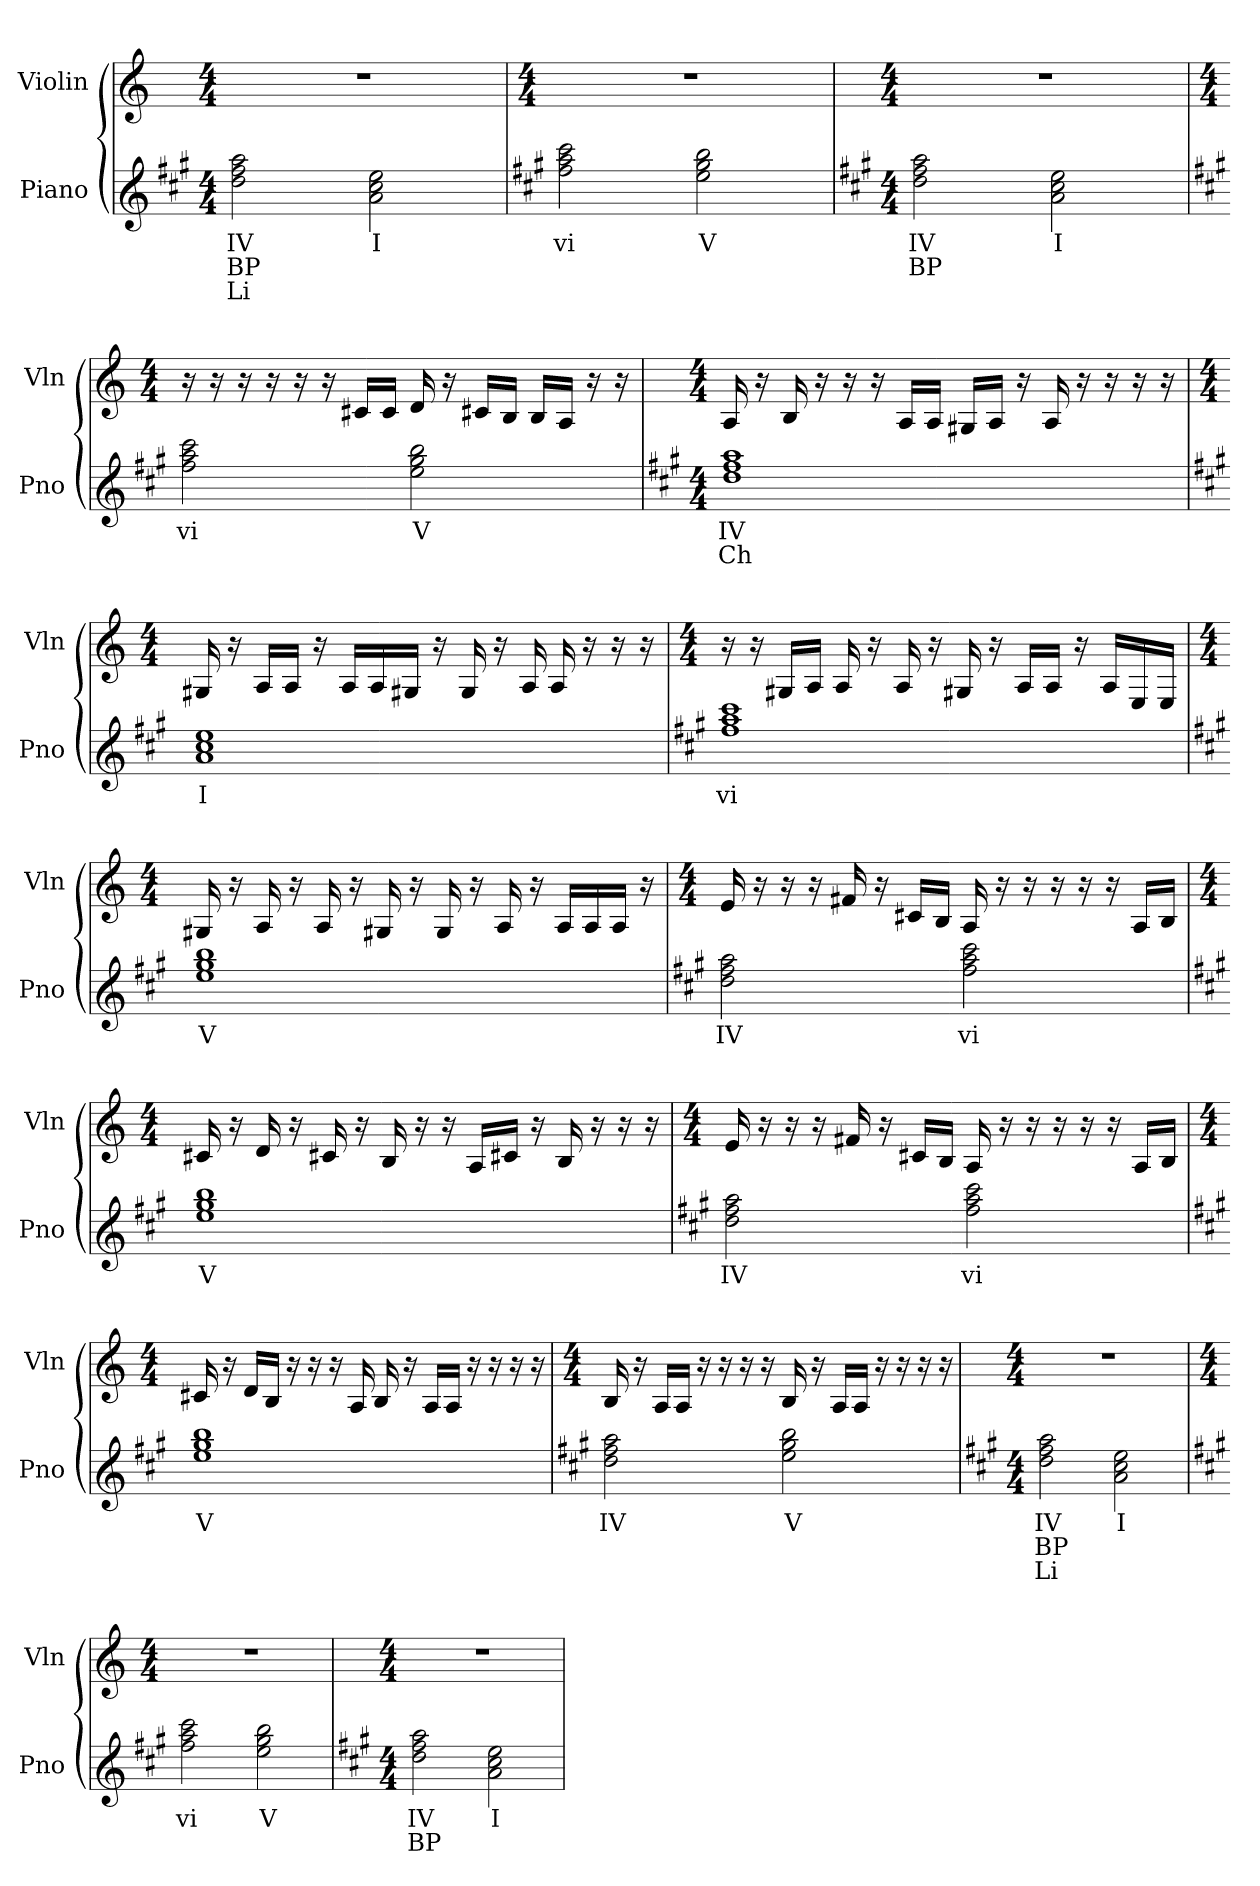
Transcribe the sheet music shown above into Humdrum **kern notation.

**kern	**text	**text	**text	**kern
*part2	*part2	*part2	*part2	*part1
*staff2	*staff2	*staff2	*staff2	*staff1
*I"Piano	*	*	*	*I"Violin
*I'Pno	*	*	*	*I'Vln
*k[f#c#g#]	*	*	*	*
*A:	*	*	*	*
*M4/4	*	*	*	*M4/4
=	=	=	=	=
2dd 2ff# 2aa	IV	BP	Li	1r
2a 2cc# 2ee	I	.	.	.
=	=	=	=	=
*k[f#c#g#]	*	*	*	*
*A:	*	*	*	*
*	*	*	*	*M4/4
2ff# 2aa 2ccc#	vi	.	.	1r
2ee 2gg# 2bb	V	.	.	.
=	=	=	=	=
*k[f#c#g#]	*	*	*	*
*A:	*	*	*	*
*M4/4	*	*	*	*M4/4
2dd 2ff# 2aa	IV	BP	.	1r
2a 2cc# 2ee	I	.	.	.
=	=	=	=	=
*k[f#c#g#]	*	*	*	*
*A:	*	*	*	*
*	*	*	*	*M4/4
2ff# 2aa 2ccc#	vi	.	.	16r
.	.	.	.	16r
.	.	.	.	16r
.	.	.	.	16r
.	.	.	.	16r
.	.	.	.	16r
.	.	.	.	16c#XLL
.	.	.	.	16c#JJ
2ee 2gg# 2bb	V	.	.	16d
.	.	.	.	16r
.	.	.	.	16c#XLL
.	.	.	.	16BJJ
.	.	.	.	16BLL
.	.	.	.	16AJJ
.	.	.	.	16r
.	.	.	.	16r
=	=	=	=	=
*k[f#c#g#]	*	*	*	*
*A:	*	*	*	*
*M4/4	*	*	*	*M4/4
1dd 1ff# 1aa	IV	Ch	.	16A
.	.	.	.	16r
.	.	.	.	16B
.	.	.	.	16r
.	.	.	.	16r
.	.	.	.	16r
.	.	.	.	16ALL
.	.	.	.	16AJJ
.	.	.	.	16G#XLL
.	.	.	.	16AJJ
.	.	.	.	16r
.	.	.	.	16A
.	.	.	.	16r
.	.	.	.	16r
.	.	.	.	16r
.	.	.	.	16r
=	=	=	=	=
*k[f#c#g#]	*	*	*	*
*A:	*	*	*	*
*	*	*	*	*M4/4
1a 1cc# 1ee	I	.	.	16G#X
.	.	.	.	16r
.	.	.	.	16ALL
.	.	.	.	16AJJ
.	.	.	.	16r
.	.	.	.	16ALL
.	.	.	.	16A
.	.	.	.	16G#XJJ
.	.	.	.	16r
.	.	.	.	16G#
.	.	.	.	16r
.	.	.	.	16A
.	.	.	.	16A
.	.	.	.	16r
.	.	.	.	16r
.	.	.	.	16r
=	=	=	=	=
*k[f#c#g#]	*	*	*	*
*A:	*	*	*	*
*	*	*	*	*M4/4
1ff# 1aa 1ccc#	vi	.	.	16r
.	.	.	.	16r
.	.	.	.	16G#XLL
.	.	.	.	16AJJ
.	.	.	.	16A
.	.	.	.	16r
.	.	.	.	16A
.	.	.	.	16r
.	.	.	.	16G#X
.	.	.	.	16r
.	.	.	.	16ALL
.	.	.	.	16AJJ
.	.	.	.	16r
.	.	.	.	16ALL
.	.	.	.	16E
.	.	.	.	16EJJ
=	=	=	=	=
*k[f#c#g#]	*	*	*	*
*A:	*	*	*	*
*	*	*	*	*M4/4
1ee 1gg# 1bb	V	.	.	16G#X
.	.	.	.	16r
.	.	.	.	16A
.	.	.	.	16r
.	.	.	.	16A
.	.	.	.	16r
.	.	.	.	16G#X
.	.	.	.	16r
.	.	.	.	16G#
.	.	.	.	16r
.	.	.	.	16A
.	.	.	.	16r
.	.	.	.	16ALL
.	.	.	.	16A
.	.	.	.	16AJJ
.	.	.	.	16r
=	=	=	=	=
*k[f#c#g#]	*	*	*	*
*A:	*	*	*	*
*	*	*	*	*M4/4
2dd 2ff# 2aa	IV	.	.	16e
.	.	.	.	16r
.	.	.	.	16r
.	.	.	.	16r
.	.	.	.	16f#X
.	.	.	.	16r
.	.	.	.	16c#XLL
.	.	.	.	16BJJ
2ff# 2aa 2ccc#	vi	.	.	16A
.	.	.	.	16r
.	.	.	.	16r
.	.	.	.	16r
.	.	.	.	16r
.	.	.	.	16r
.	.	.	.	16ALL
.	.	.	.	16BJJ
=	=	=	=	=
*k[f#c#g#]	*	*	*	*
*A:	*	*	*	*
*	*	*	*	*M4/4
1ee 1gg# 1bb	V	.	.	16c#X
.	.	.	.	16r
.	.	.	.	16d
.	.	.	.	16r
.	.	.	.	16c#X
.	.	.	.	16r
.	.	.	.	16B
.	.	.	.	16r
.	.	.	.	16r
.	.	.	.	16ALL
.	.	.	.	16c#XJJ
.	.	.	.	16r
.	.	.	.	16B
.	.	.	.	16r
.	.	.	.	16r
.	.	.	.	16r
=	=	=	=	=
*k[f#c#g#]	*	*	*	*
*A:	*	*	*	*
*	*	*	*	*M4/4
2dd 2ff# 2aa	IV	.	.	16e
.	.	.	.	16r
.	.	.	.	16r
.	.	.	.	16r
.	.	.	.	16f#X
.	.	.	.	16r
.	.	.	.	16c#XLL
.	.	.	.	16BJJ
2ff# 2aa 2ccc#	vi	.	.	16A
.	.	.	.	16r
.	.	.	.	16r
.	.	.	.	16r
.	.	.	.	16r
.	.	.	.	16r
.	.	.	.	16ALL
.	.	.	.	16BJJ
=	=	=	=	=
*k[f#c#g#]	*	*	*	*
*A:	*	*	*	*
*	*	*	*	*M4/4
1ee 1gg# 1bb	V	.	.	16c#X
.	.	.	.	16r
.	.	.	.	16dLL
.	.	.	.	16BJJ
.	.	.	.	16r
.	.	.	.	16r
.	.	.	.	16r
.	.	.	.	16A
.	.	.	.	16B
.	.	.	.	16r
.	.	.	.	16ALL
.	.	.	.	16AJJ
.	.	.	.	16r
.	.	.	.	16r
.	.	.	.	16r
.	.	.	.	16r
=	=	=	=	=
*k[f#c#g#]	*	*	*	*
*A:	*	*	*	*
*	*	*	*	*M4/4
2dd 2ff# 2aa	IV	.	.	16B
.	.	.	.	16r
.	.	.	.	16ALL
.	.	.	.	16AJJ
.	.	.	.	16r
.	.	.	.	16r
.	.	.	.	16r
.	.	.	.	16r
2ee 2gg# 2bb	V	.	.	16B
.	.	.	.	16r
.	.	.	.	16ALL
.	.	.	.	16AJJ
.	.	.	.	16r
.	.	.	.	16r
.	.	.	.	16r
.	.	.	.	16r
=	=	=	=	=
*k[f#c#g#]	*	*	*	*
*A:	*	*	*	*
*M4/4	*	*	*	*M4/4
2dd 2ff# 2aa	IV	BP	Li	1r
2a 2cc# 2ee	I	.	.	.
=	=	=	=	=
*k[f#c#g#]	*	*	*	*
*A:	*	*	*	*
*	*	*	*	*M4/4
2ff# 2aa 2ccc#	vi	.	.	1r
2ee 2gg# 2bb	V	.	.	.
=	=	=	=	=
*k[f#c#g#]	*	*	*	*
*A:	*	*	*	*
*M4/4	*	*	*	*M4/4
2dd 2ff# 2aa	IV	BP	.	1r
2a 2cc# 2ee	I	.	.	.
=	=	=	=	=
*-	*-	*-	*-	*-
